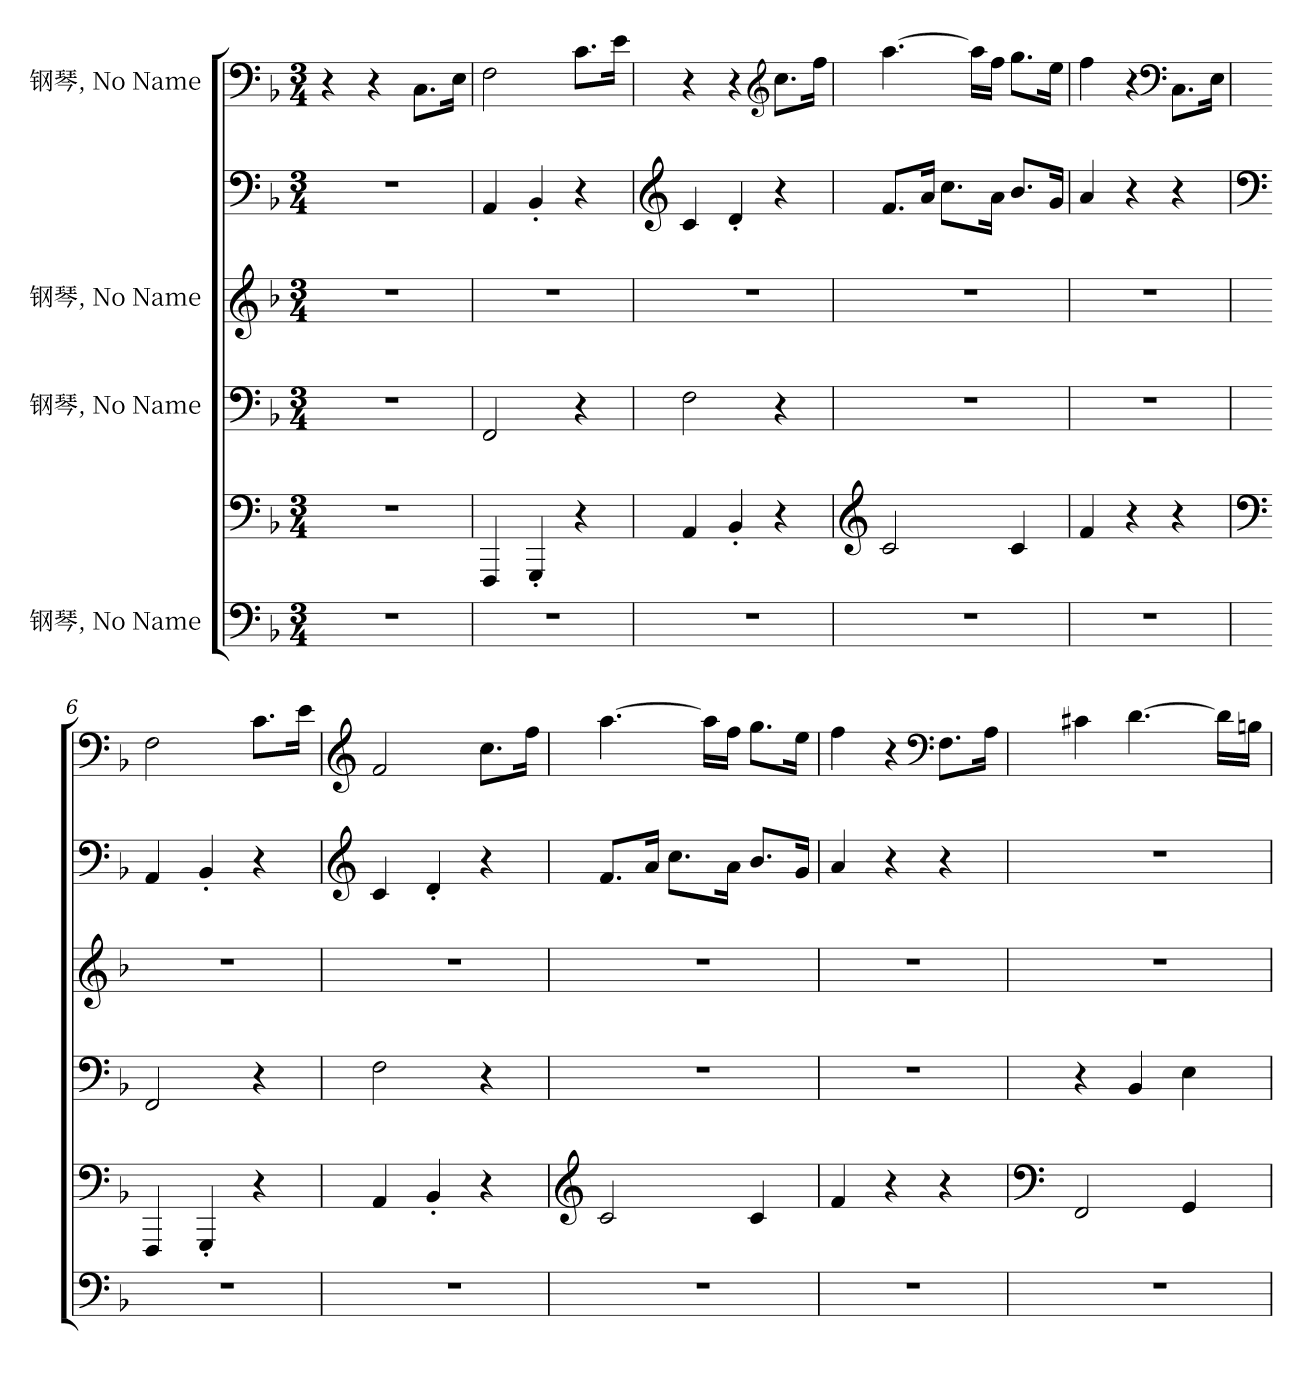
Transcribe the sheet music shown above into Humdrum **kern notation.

**kern	**kern	**kern	**kern	**kern	**kern
*part4	*part4	*part3	*part2	*part2	*part1
*staff6	*staff5	*staff4	*staff3	*staff2	*staff1
*I"钢琴, No Name	*	*I"钢琴, No Name	*I"钢琴, No Name	*	*I"钢琴, No Name
*clefF4	*clefF4	*clefF4	*clefG2	*clefF4	*clefF4
*k[b-]	*k[b-]	*k[b-]	*k[b-]	*k[b-]	*k[b-]
*M3/4	*M3/4	*M3/4	*M3/4	*M3/4	*M3/4
*MM111	*MM111	*MM111	*MM111	*MM111	*MM111
=1	=1	=1	=1	=1	=1
2.r	2.r	2.r	2.r	2.r	4r
.	.	.	.	.	4r
.	.	.	.	.	8.C\L
.	.	.	.	.	16E\Jk
=2	=2	=2	=2	=2	=2
2.r	4FFF/	2FF/	2.r	4AA/	2F\
.	4GGG'/	.	.	4BB-'/	.
*	*	*	*	*	*MM111
.	4r	4r	.	4r	8.c\L
.	.	.	.	.	16e\Jk
=3	=3	=3	=3	=3	=3
*	*	*	*	*clefG2	*
2.r	4AA/	2F\	2.r	4c/	4r
.	4BB-'/	.	.	4d'/	4r
*	*	*	*	*	*clefG2
.	4r	4r	.	4r	8.cc\L
.	.	.	.	.	16ff\Jk
=4	=4	=4	=4	=4	=4
*	*clefG2	*	*	*	*
2.r	2c/	2.r	2.r	8.f/L	[4.aa\
.	.	.	.	16a/Jk	.
.	.	.	.	8.cc\L	.
.	.	.	.	.	16aa\LL]
.	.	.	.	16a\Jk	16ff\JJ
.	4c/	.	.	8.b-/L	8.gg\L
.	.	.	.	16g/Jk	16ee\Jk
=5	=5	=5	=5	=5	=5
2.r	4f/	2.r	2.r	4a/	4ff\
.	4r	.	.	4r	4r
*	*	*	*	*	*clefF4
*	*	*	*	*	*MM111
.	4r	.	.	4r	8.C\L
.	.	.	.	.	16E\Jk
!!LO:LB:g=z
=6	=6	=6	=6	=6	=6
*	*clefF4	*	*	*clefF4	*
2.r	4FFF/	2FF/	2.r	4AA/	2F\
.	4GGG'/	.	.	4BB-'/	.
*	*	*	*	*	*MM111
.	4r	4r	.	4r	8.c\L
.	.	.	.	.	16e\Jk
=7	=7	=7	=7	=7	=7
*	*	*	*	*clefG2	*clefG2
2.r	4AA/	2F\	2.r	4c/	2f/
.	4BB-'/	.	.	4d'/	.
.	4r	4r	.	4r	8.cc\L
.	.	.	.	.	16ff\Jk
=8	=8	=8	=8	=8	=8
*	*clefG2	*	*	*	*
2.r	2c/	2.r	2.r	8.f/L	[4.aa\
.	.	.	.	16a/Jk	.
.	.	.	.	8.cc\L	.
.	.	.	.	.	16aa\LL]
.	.	.	.	16a\Jk	16ff\JJ
.	4c/	.	.	8.b-/L	8.gg\L
.	.	.	.	16g/Jk	16ee\Jk
=9	=9	=9	=9	=9	=9
2.r	4f/	2.r	2.r	4a/	4ff\
.	4r	.	.	4r	4r
*	*	*	*	*	*clefF4
*	*	*	*	*	*MM111
.	4r	.	.	4r	8.F\L
.	.	.	.	.	16A\Jk
=10	=10	=10	=10	=10	=10
*	*clefF4	*	*	*	*
2.r	2FF/	4r	2.r	2.r	4c#X\
.	.	4BB-/	.	.	[4.d\
.	4GG/	4E\	.	.	.
.	.	.	.	.	16d\LL]
.	.	.	.	.	16Bn\JJ
=	=	=	=	=	=
*-	*-	*-	*-	*-	*-
